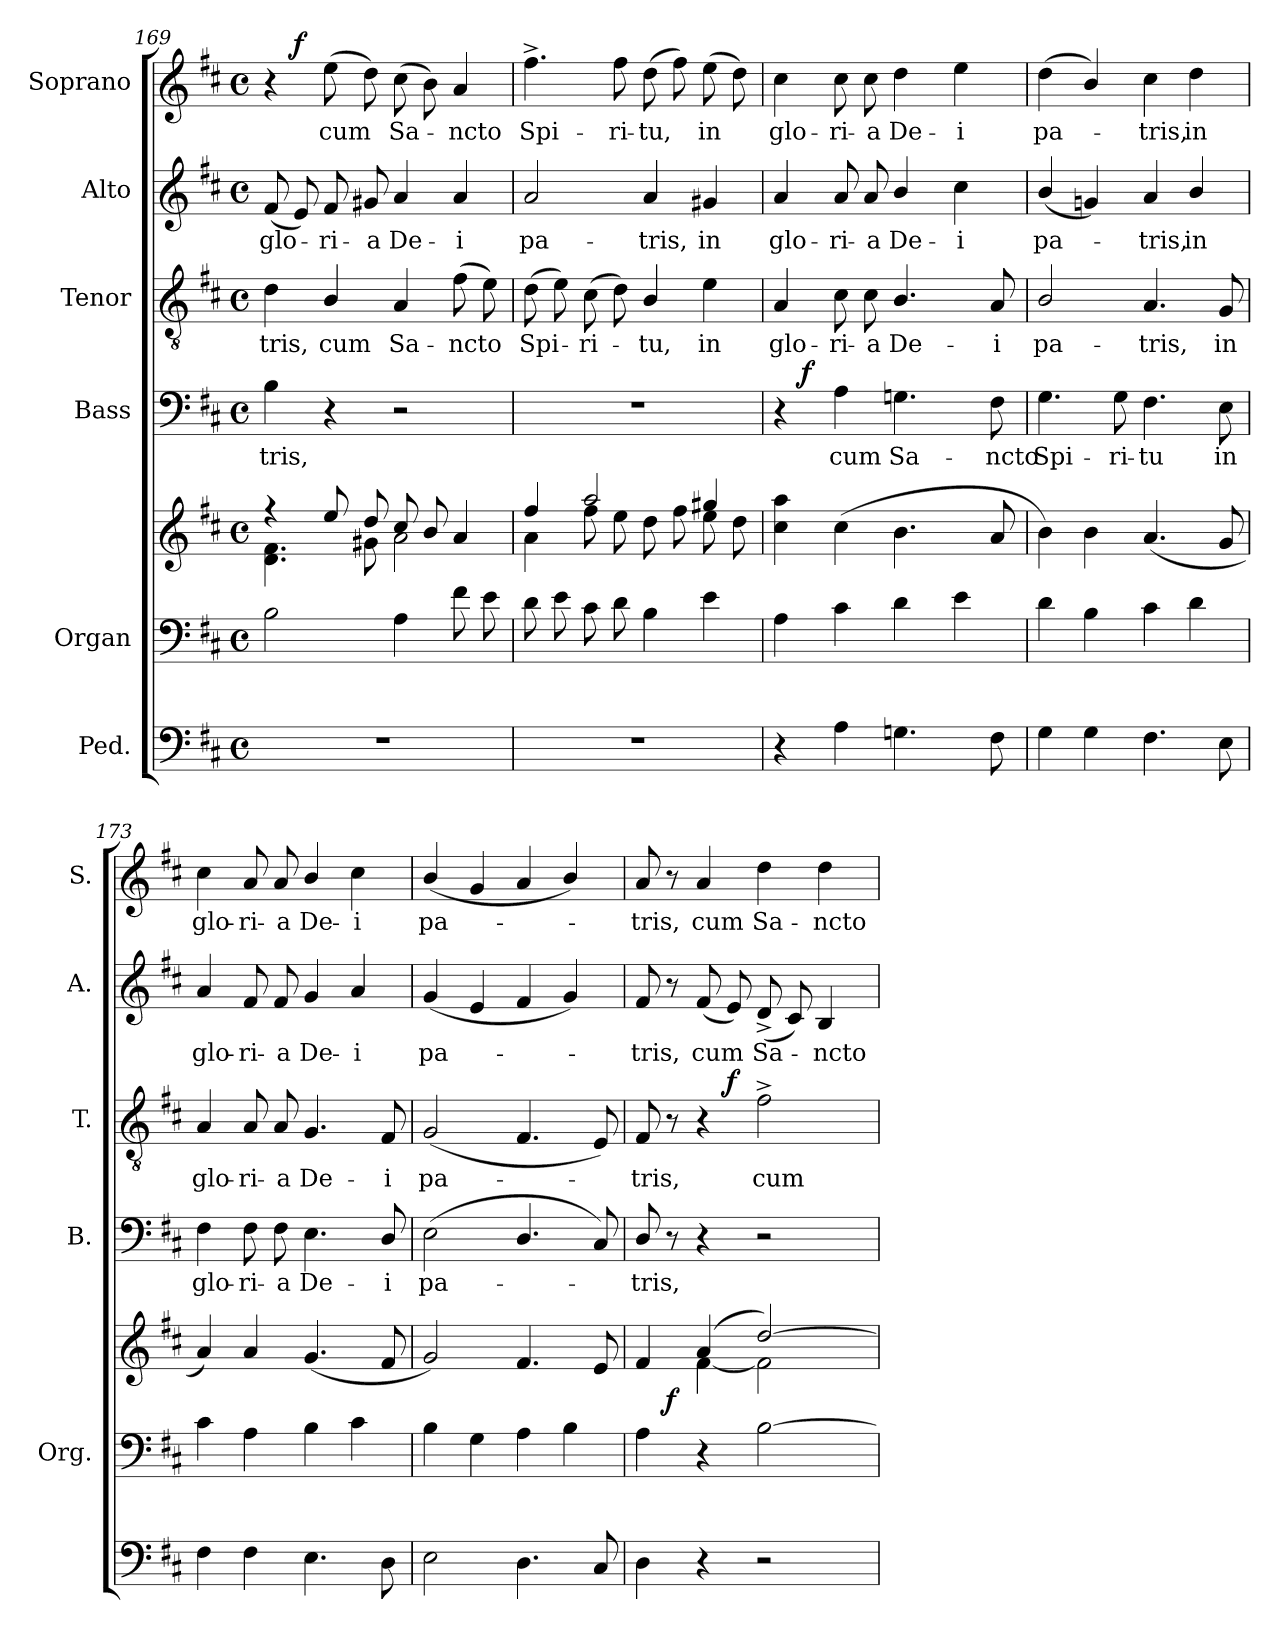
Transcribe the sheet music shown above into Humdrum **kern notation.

**kern	**kern	**kern	**dynam	**kern	**text	**dynam	**kern	**text	**dynam	**kern	**text	**kern	**text	**dynam
*part6	*part5	*part5	*part5	*part4	*part4	*part4	*part3	*part3	*part3	*part2	*part2	*part1	*part1	*part1
*staff7	*staff6	*staff5	*staff5/6	*staff4	*staff4	*staff4	*staff3	*staff3	*staff3	*staff2	*staff2	*staff1	*staff1	*staff1
*I"Ped.	*I"Organ	*	*	*I"Bass	*	*	*I"Tenor	*	*	*I"Alto	*	*I"Soprano	*	*
*	*I'Org.	*	*	*I'B.	*	*	*I'T.	*	*	*I'A.	*	*I'S.	*	*
*clefF4	*clefF4	*clefG2	*	*clefF4	*	*	*clefGv2	*	*	*clefG2	*	*clefG2	*	*
*	*	*	*	*	*	*	*ITrd7c12	*	*	*	*	*	*	*
*k[f#c#]	*k[f#c#]	*k[f#c#]	*	*k[f#c#]	*	*	*k[f#c#]	*	*	*k[f#c#]	*	*k[f#c#]	*	*
*D:	*D:	*D:	*	*D:	*	*	*D:	*	*	*D:	*	*D:	*	*
*M4/4	*M4/4	*M4/4	*	*M4/4	*	*	*M4/4	*	*	*M4/4	*	*M4/4	*	*
*met(c)	*met(c)	*met(c)	*	*met(c)	*	*	*met(c)	*	*	*met(c)	*	*met(c)	*	*
=169	=169	=169	=169	=169	=169	=169	=169	=169	=169	=169	=169	=169	=169	=169
*	*	*^	*	*	*	*	*	*	*	*	*	*	*	*
!	!	!	!	!	!	!LO:LY:b:color=#000000	!	!	!	!	!	!	!	!	!
!	!	!	!	!	!	!	!	!	!LO:LY:b:color=#000000	!	!	!	!	!	!
!	!	!	!	!	!	!	!	!	!	!	!	!LO:LY:b:color=#000000	!	!	!
*	*	*	*	*	*	*	*	*	*	*	*	*	*^	*	*
1r	2Bi\	4r	4.di\ 4.f#i	.	4Bi\	-tris,	.	4Di\	-tris,	.	(8f#i/	glo-	4r	8ryy	.	.
.	.	.	.	.	.	.	.	.	.	.	8ei/)	.	.	2..ryy	.	f
!	!	!	!	!	!	!	!	!	!LO:LY:b:color=#000000	!	!	!	!	!	!	!
!	!	!	!	!	!	!	!	!	!	!	!	!LO:LY:b:color=#000000	!	!	!	!
!	!	!	!	!	!	!	!	!	!	!	!	!	!	!	!LO:LY:b:color=#000000	!
.	.	8eei/	.	.	4r	.	.	4BBi/	cum	.	8f#i/	-ri-	(8eei\	.	cum	.
!	!	!	!	!	!	!	!	!	!	!	!	!LO:LY:b:color=#000000	!	!	!	!
.	.	8ddi/	8g#Xi\	.	.	.	.	.	.	.	8g#Xi/	-a	8ddi\)	.	.	.
!	!	!	!	!	!	!	!	!	!LO:LY:b:color=#000000	!	!	!	!	!	!	!
!	!	!	!	!	!	!	!	!	!	!	!	!LO:LY:b:color=#000000	!	!	!	!
!	!	!	!	!	!	!	!	!	!	!	!	!	!	!	!LO:LY:b:color=#000000	!
.	4Ai\	8cc#i/	2ai\	.	2r	.	.	4AAi/	Sa-	.	4ai/	De-	(8cc#i\	.	Sa-	.
.	.	8bi/	.	.	.	.	.	.	.	.	.	.	8bi\)	.	.	.
!	!	!	!	!	!	!	!	!	!LO:LY:b:color=#000000	!	!	!	!	!	!	!
!	!	!	!	!	!	!	!	!	!	!	!	!LO:LY:b:color=#000000	!	!	!	!
!	!	!	!	!	!	!	!	!	!	!	!	!	!	!	!LO:LY:b:color=#000000	!
.	8f#i\	4ai/	.	.	.	.	.	(8F#i\	-ncto	.	4ai/	-i	4ai/	.	-ncto	.
.	8ei\	.	.	.	.	.	.	8Ei\)	.	.	.	.	.	.	.	.
*	*	*	*	*	*	*	*	*	*	*	*	*	*v	*v	*	*
=170	=170	=170	=170	=170	=170	=170	=170	=170	=170	=170	=170	=170	=170	=170	=170
*	*	*	*	*	*	*	*	*	*	*	*	*	*^	*	*
!	!	!	!	!	!	!	!	!	!LO:LY:b:color=#000000	!	!	!	!	!	!	!
*	*	*	*	*	*	*	*	*	*	*	*	*	*v	*v	*	*
*	*	*	*	*	*	*	*	*	*	*	*	*	*^	*	*
!	!	!	!	!	!	!	!	!	!	!	!	!LO:LY:b:color=#000000	!	!	!	!
*	*	*	*	*	*	*	*	*	*	*	*	*	*v	*v	*	*
*	*	*	*	*	*	*	*	*	*	*	*	*	*^	*	*
!	!	!	!	!	!	!	!	!	!	!	!	!	!	!	!LO:LY:b:color=#000000	!
*	*	*	*	*	*	*	*	*	*	*	*	*	*v	*v	*	*
1r	8di\	4ff#i/	4ai\	.	1r	.	.	(8Di\	Spi-	.	2ai/	pa-	4.ff#^i\	Spi-	.
.	8ei\	.	.	.	.	.	.	8Ei\)	.	.	.	.	.	.	.
!	!	!	!	!	!	!	!	!	!LO:LY:b:color=#000000	!	!	!	!	!	!
.	8c#i\	2aai/	8ff#i\	.	.	.	.	(8C#i\	-ri-	.	.	.	.	.	.
!	!	!	!	!	!	!	!	!	!	!	!	!	!	!LO:LY:b:color=#000000	!
.	8di\	.	8eei\	.	.	.	.	8Di\)	.	.	.	.	8ff#i\	-ri-	.
!	!	!	!	!	!	!	!	!	!LO:LY:b:color=#000000	!	!	!	!	!	!
!	!	!	!	!	!	!	!	!	!	!	!	!LO:LY:b:color=#000000	!	!	!
!	!	!	!	!	!	!	!	!	!	!	!	!	!	!LO:LY:b:color=#000000	!
.	4Bi\	.	8ddi\	.	.	.	.	4BBi/	-tu,	.	4ai/	-tris,	(8ddi\	-tu,	.
.	.	.	8ff#i\	.	.	.	.	.	.	.	.	.	8ff#i\)	.	.
!	!	!	!	!	!	!	!	!	!LO:LY:b:color=#000000	!	!	!	!	!	!
!	!	!	!	!	!	!	!	!	!	!	!	!LO:LY:b:color=#000000	!	!	!
!	!	!	!	!	!	!	!	!	!	!	!	!	!	!LO:LY:b:color=#000000	!
.	4ei\	4gg#Xi/	8eei\	.	.	.	.	4Ei\	in	.	4g#Xi/	in	(8eei\	in	.
.	.	.	8ddi\	.	.	.	.	.	.	.	.	.	8ddi\)	.	.
*	*	*v	*v	*	*	*	*	*	*	*	*	*	*	*	*
!!LO:PB:g=z
=171	=171	=171	=171	=171	=171	=171	=171	=171	=171	=171	=171	=171	=171	=171
*	*	*^	*	*	*	*	*	*	*	*	*	*	*	*
!	!	!	!	!	!	!	!	!	!LO:LY:b:color=#000000	!	!	!	!	!	!
*	*	*v	*v	*	*	*	*	*	*	*	*	*	*	*	*
*	*	*^	*	*	*	*	*	*	*	*	*	*	*	*
!	!	!	!	!	!	!	!	!	!	!	!	!LO:LY:b:color=#000000	!	!	!
*	*	*v	*v	*	*	*	*	*	*	*	*	*	*	*	*
*	*	*^	*	*	*	*	*	*	*	*	*	*	*	*
!	!	!	!	!	!	!	!	!	!	!	!	!	!	!LO:LY:b:color=#000000	!
*	*	*v	*v	*	*^	*	*	*	*	*	*	*	*	*	*
4r	4Ai\	4cc#i\ 4aai	.	4r	16..ryy	.	.	4AAi/	glo-	.	4ai/	glo-	4cc#i\	glo-	.
.	.	.	.	.	2ryy	.	f	.	.	.	.	.	.	.	.
!	!	!	!	!	!	!LO:LY:b:color=#000000	!	!	!	!	!	!	!	!	!
!	!	!	!	!	!	!	!	!	!LO:LY:b:color=#000000	!	!	!	!	!	!
!	!	!	!	!	!	!	!	!	!	!	!	!LO:LY:b:color=#000000	!	!	!
!	!	!	!	!	!	!	!	!	!	!	!	!	!	!LO:LY:b:color=#000000	!
4Ai\	4c#i\	(4cc#i\	.	4Ai\	.	cum	.	8C#i\	-ri-	.	8ai/	-ri-	8cc#i\	-ri-	.
!	!	!	!	!	!	!	!	!	!LO:LY:b:color=#000000	!	!	!	!	!	!
!	!	!	!	!	!	!	!	!	!	!	!	!LO:LY:b:color=#000000	!	!	!
!	!	!	!	!	!	!	!	!	!	!	!	!	!	!LO:LY:b:color=#000000	!
.	.	.	.	.	.	.	.	8C#i\	-a	.	8ai/	-a	8cc#i\	-a	.
!	!	!	!	!	!	!LO:LY:b:color=#000000	!	!	!	!	!	!	!	!	!
!	!	!	!	!	!	!	!	!	!LO:LY:b:color=#000000	!	!	!	!	!	!
!	!	!	!	!	!	!	!	!	!	!	!	!LO:LY:b:color=#000000	!	!	!
!	!	!	!	!	!	!	!	!	!	!	!	!	!	!LO:LY:b:color=#000000	!
4.Gni\	4di\	4.bi\	.	4.Gni\	.	Sa-	.	4.BBi/	De-	.	4bi/	De-	4ddi\	De-	.
.	.	.	.	.	4ryy	.	.	.	.	.	.	.	.	.	.
!	!	!	!	!	!	!	!	!	!	!	!	!LO:LY:b:color=#000000	!	!	!
!	!	!	!	!	!	!	!	!	!	!	!	!	!	!LO:LY:b:color=#000000	!
.	4ei\	.	.	.	.	.	.	.	.	.	4cc#i\	-i	4eei\	-i	.
.	.	.	.	.	8ryy	.	.	.	.	.	.	.	.	.	.
!	!	!	!	!	!	!LO:LY:b:color=#000000	!	!	!	!	!	!	!	!	!
!	!	!	!	!	!	!	!	!	!LO:LY:b:color=#000000	!	!	!	!	!	!
8F#i\	.	8ai/	.	8F#i\	.	-ncto	.	8AAi/	-i	.	.	.	.	.	.
.	.	.	.	.	64ryy	.	.	.	.	.	.	.	.	.	.
*	*	*	*	*v	*v	*	*	*	*	*	*	*	*	*	*
=172	=172	=172	=172	=172	=172	=172	=172	=172	=172	=172	=172	=172	=172	=172
*	*	*	*	*^	*	*	*	*	*	*	*	*	*	*
!	!	!	!	!	!	!LO:LY:b:color=#000000	!	!	!	!	!	!	!	!	!
*	*	*	*	*v	*v	*	*	*	*	*	*	*	*	*	*
*	*	*	*	*^	*	*	*	*	*	*	*	*	*	*
!	!	!	!	!	!	!	!	!	!LO:LY:b:color=#000000	!	!	!	!	!	!
*	*	*	*	*v	*v	*	*	*	*	*	*	*	*	*	*
*	*	*	*	*^	*	*	*	*	*	*	*	*	*	*
!	!	!	!	!	!	!	!	!	!	!	!	!LO:LY:b:color=#000000	!	!	!
*	*	*	*	*v	*v	*	*	*	*	*	*	*	*	*	*
*	*	*	*	*^	*	*	*	*	*	*	*	*	*	*
!	!	!	!	!	!	!	!	!	!	!	!	!	!	!LO:LY:b:color=#000000	!
*	*	*	*	*v	*v	*	*	*	*	*	*	*	*	*	*
4Gi\	4di\	4bi\)	.	4.Gi\	Spi-	.	2BBi/	pa-	.	(4bi/	pa-	(4ddi\	pa-	.
4Gi\	4Bi\	4bi\	.	.	.	.	.	.	.	4gni/)	.	4bi/)	.	.
!	!	!	!	!	!LO:LY:b:color=#000000	!	!	!	!	!	!	!	!	!
.	.	.	.	8Gi\	-ri-	.	.	.	.	.	.	.	.	.
!	!	!	!	!	!LO:LY:b:color=#000000	!	!	!	!	!	!	!	!	!
!	!	!	!	!	!	!	!	!LO:LY:b:color=#000000	!	!	!	!	!	!
!	!	!	!	!	!	!	!	!	!	!	!LO:LY:b:color=#000000	!	!	!
!	!	!	!	!	!	!	!	!	!	!	!	!	!LO:LY:b:color=#000000	!
4.F#i\	4c#i\	(4.ai/	.	4.F#i\	-tu	.	4.AAi/	-tris,	.	4ai/	-tris,	4cc#i\	-tris,	.
!	!	!	!	!	!	!	!	!	!	!	!LO:LY:b:color=#000000	!	!	!
!	!	!	!	!	!	!	!	!	!	!	!	!	!LO:LY:b:color=#000000	!
.	4di\	.	.	.	.	.	.	.	.	4bi/	in	4ddi\	in	.
!	!	!	!	!	!LO:LY:b:color=#000000	!	!	!	!	!	!	!	!	!
!	!	!	!	!	!	!	!	!LO:LY:b:color=#000000	!	!	!	!	!	!
8Ei\	.	8gi/	.	8Ei\	in	.	8GGi/	in	.	.	.	.	.	.
=173	=173	=173	=173	=173	=173	=173	=173	=173	=173	=173	=173	=173	=173	=173
!	!	!	!	!	!LO:LY:b:color=#000000	!	!	!	!	!	!	!	!	!
!	!	!	!	!	!	!	!	!LO:LY:b:color=#000000	!	!	!	!	!	!
!	!	!	!	!	!	!	!	!	!	!	!LO:LY:b:color=#000000	!	!	!
!	!	!	!	!	!	!	!	!	!	!	!	!	!LO:LY:b:color=#000000	!
4F#i\	4c#i\	4ai/)	.	4F#i\	glo-	.	4AAi/	glo-	.	4ai/	glo-	4cc#i\	glo-	.
!	!	!	!	!	!LO:LY:b:color=#000000	!	!	!	!	!	!	!	!	!
!	!	!	!	!	!	!	!	!LO:LY:b:color=#000000	!	!	!	!	!	!
!	!	!	!	!	!	!	!	!	!	!	!LO:LY:b:color=#000000	!	!	!
!	!	!	!	!	!	!	!	!	!	!	!	!	!LO:LY:b:color=#000000	!
4F#i\	4Ai\	4ai/	.	8F#i\	-ri-	.	8AAi/	-ri-	.	8f#i/	-ri-	8ai/	-ri-	.
!	!	!	!	!	!LO:LY:b:color=#000000	!	!	!	!	!	!	!	!	!
!	!	!	!	!	!	!	!	!LO:LY:b:color=#000000	!	!	!	!	!	!
!	!	!	!	!	!	!	!	!	!	!	!LO:LY:b:color=#000000	!	!	!
!	!	!	!	!	!	!	!	!	!	!	!	!	!LO:LY:b:color=#000000	!
.	.	.	.	8F#i\	-a	.	8AAi/	-a	.	8f#i/	-a	8ai/	-a	.
!	!	!	!	!	!LO:LY:b:color=#000000	!	!	!	!	!	!	!	!	!
!	!	!	!	!	!	!	!	!LO:LY:b:color=#000000	!	!	!	!	!	!
!	!	!	!	!	!	!	!	!	!	!	!LO:LY:b:color=#000000	!	!	!
!	!	!	!	!	!	!	!	!	!	!	!	!	!LO:LY:b:color=#000000	!
4.Ei\	4Bi\	(4.gi/	.	4.Ei\	De-	.	4.GGi/	De-	.	4gi/	De-	4bi/	De-	.
!	!	!	!	!	!	!	!	!	!	!	!LO:LY:b:color=#000000	!	!	!
!	!	!	!	!	!	!	!	!	!	!	!	!	!LO:LY:b:color=#000000	!
.	4c#i\	.	.	.	.	.	.	.	.	4ai/	-i	4cc#i\	-i	.
!	!	!	!	!	!LO:LY:b:color=#000000	!	!	!	!	!	!	!	!	!
!	!	!	!	!	!	!	!	!LO:LY:b:color=#000000	!	!	!	!	!	!
8Di\	.	8f#i/	.	8Di/	-i	.	8FF#i/	-i	.	.	.	.	.	.
=174	=174	=174	=174	=174	=174	=174	=174	=174	=174	=174	=174	=174	=174	=174
!	!	!	!	!	!LO:LY:b:color=#000000	!	!	!	!	!	!	!	!	!
!	!	!	!	!	!	!	!	!LO:LY:b:color=#000000	!	!	!	!	!	!
!	!	!	!	!	!	!	!	!	!	!	!LO:LY:b:color=#000000	!	!	!
!	!	!	!	!	!	!	!	!	!	!	!	!	!LO:LY:b:color=#000000	!
2Ei\	4Bi\	2gi/)	.	(2Ei\	pa-	.	(2GGi/	pa-	.	(4gi/	pa-	(4bi/	pa-	.
.	4Gi\	.	.	.	.	.	.	.	.	4ei/	.	4gi/	.	.
4.Di\	4Ai\	4.f#i/	.	4.Di/	.	.	4.FF#i/	.	.	4f#i/	.	4ai/	.	.
.	4Bi\	.	.	.	.	.	.	.	.	4gi/)	.	4bi/)	.	.
8C#i/	.	8ei/	.	8C#i/)	.	.	8EEi/)	.	.	.	.	.	.	.
=175	=175	=175	=175	=175	=175	=175	=175	=175	=175	=175	=175	=175	=175	=175
*	*	*^	*	*	*	*	*	*	*	*	*	*	*	*
!	!	!	!	!	!	!LO:LY:b:color=#000000	!	!	!	!	!	!	!	!	!
!	!	!	!	!	!	!	!	!	!LO:LY:b:color=#000000	!	!	!	!	!	!
!	!	!	!	!	!	!	!	!	!	!	!	!LO:LY:b:color=#000000	!	!	!
!	!	!	!	!	!	!	!	!	!	!	!	!	!	!LO:LY:b:color=#000000	!
*	*	*	*^	*	*	*	*	*^	*	*	*	*	*	*	*
4Di\	4Ai\	4f#i/	4ryy	8ryy	.	8Di/	-tris,	.	8FF#i/	4.ryy	-tris,	.	8f#i/	-tris,	8ai/	-tris,	.
.	.	.	.	2..ryy	f	8r	.	.	8r	.	.	.	8r	.	8r	.	.
!	!	!	!	!	!	!	!	!	!	!	!	!	!	!LO:LY:b:color=#000000	!	!	!
!	!	!	!	!	!	!	!	!	!	!	!	!	!	!	!	!LO:LY:b:color=#000000	!
4r	4r	(4ai/	[4f#i\	.	.	4r	.	.	4r	.	.	.	(8f#i/	cum	4ai/	cum	.
.	.	.	.	.	.	.	.	.	.	2ryy	.	f	8ei/)	.	.	.	.
!	!	!	!	!	!	!	!	!	!	!	!LO:LY:b:color=#000000	!	!	!	!	!	!
!	!	!	!	!	!	!	!	!	!	!	!	!	!	!LO:LY:b:color=#000000	!	!	!
!	!	!	!	!	!	!	!	!	!	!	!	!	!	!	!	!LO:LY:b:color=#000000	!
2r	[2Bi\	[2ddi/)	2f#i\]	.	.	2r	.	.	2F#^i\	.	cum	.	(8d^i/	Sa-	4ddi\	Sa-	.
.	.	.	.	.	.	.	.	.	.	.	.	.	8c#i/)	.	.	.	.
!	!	!	!	!	!	!	!	!	!	!	!	!	!	!LO:LY:b:color=#000000	!	!	!
!	!	!	!	!	!	!	!	!	!	!	!	!	!	!	!	!LO:LY:b:color=#000000	!
.	.	.	.	.	.	.	.	.	.	.	.	.	4Bi/	-ncto	4ddi\	-ncto	.
.	.	.	.	.	.	.	.	.	.	8ryy	.	.	.	.	.	.	.
*	*	*v	*v	*v	*	*	*	*	*v	*v	*	*	*	*	*	*	*
=	=	=	=	=	=	=	=	=	=	=	=	=	=	=
*-	*-	*-	*-	*-	*-	*-	*-	*-	*-	*-	*-	*-	*-	*-
